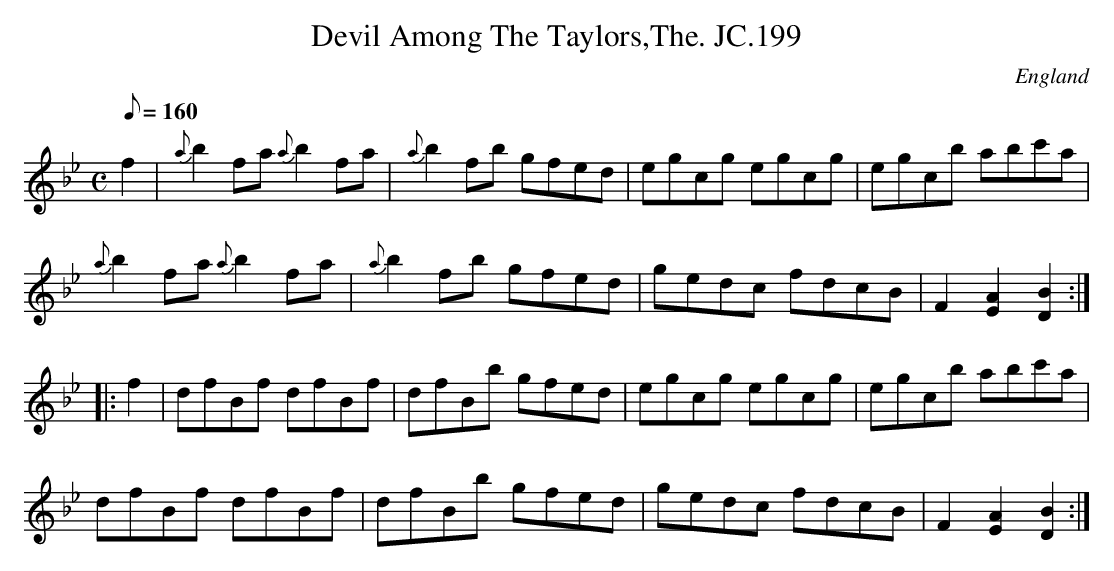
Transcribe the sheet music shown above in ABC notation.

X:1
T:Devil Among The Taylors,The. JC.199
M:C
L:1/8
Q:160
O:England
K:Bb
f2|{a}b2fa {a}b2fa|{a}b2fb gfed|egcg egcg|egcb abc'a|!
{a}b2fa {a}b2fa|{a}b2fb gfed|gedc fdcB|F2[E2A2][D2B2]:|!
|:f2|dfBf dfBf|dfBb gfed|egcg egcg|egcb abc'a|!
dfBf dfBf|dfBb gfed|gedc fdcB|F2[E2A2][D2B2]:|]
